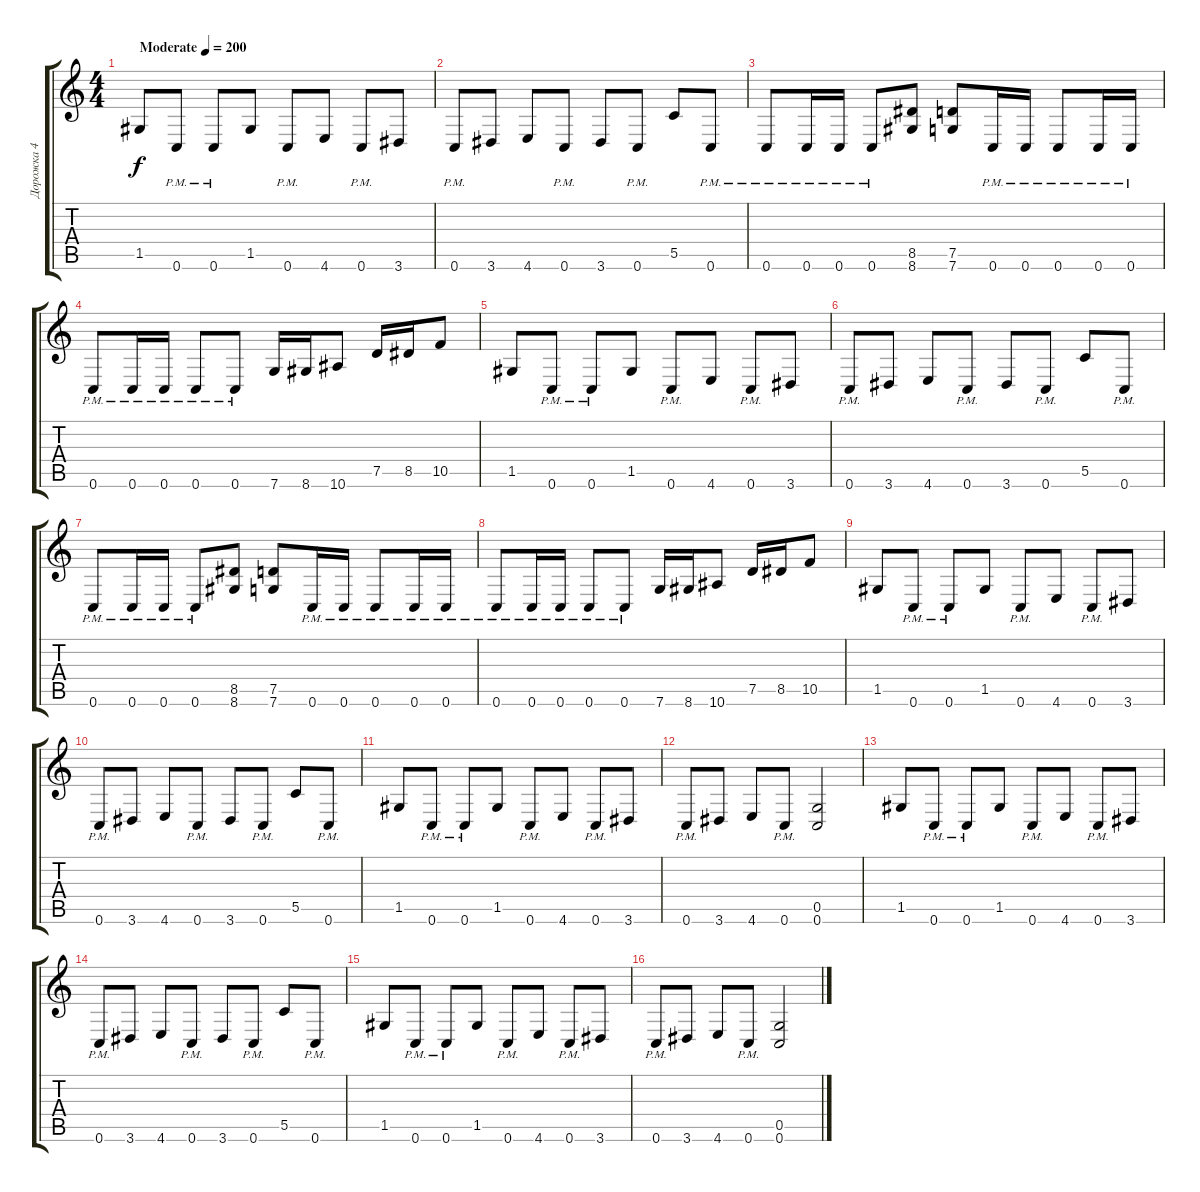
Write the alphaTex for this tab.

\track ("Дорожка 4" "Дорожка 4") {instrument overdrivenguitar}
\staff {score tabs}
\tuning (D4 A3 F3 C3 G2 C2) {hide}
\ts (4 4)
\tempo (200 "Moderate")
\clef g2
\ks c
1.5.8{dy f instrument overdrivenguitar} 0.6{pm}.8 0.6{pm}.8 1.5.8 0.6{pm}.8 4.6.8 0.6{pm}.8 3.6.8 |
0.6{pm}.8 3.6.8 4.6.8 0.6{pm}.8 3.6.8 0.6{pm}.8 5.5.8 0.6{pm}.8 |
0.6{pm}.8 0.6{pm}.16 0.6{pm}.16 0.6{pm}.8 (8.5 8.6).8 (7.5 7.6).8 0.6{pm}.16 0.6{pm}.16 0.6{pm}.8 0.6{pm}.16 0.6{pm}.16 |
0.6{pm}.8 0.6{pm}.16 0.6{pm}.16 0.6{pm}.8 0.6{pm}.8 7.6.16 8.6.16 10.6.8 7.5.16 8.5.16 10.5.8 |
1.5.8 0.6{pm}.8 0.6{pm}.8 1.5.8 0.6{pm}.8 4.6.8 0.6{pm}.8 3.6.8 |
0.6{pm}.8 3.6.8 4.6.8 0.6{pm}.8 3.6.8 0.6{pm}.8 5.5.8 0.6{pm}.8 |
0.6{pm}.8 0.6{pm}.16 0.6{pm}.16 0.6{pm}.8 (8.5 8.6).8 (7.5 7.6).8 0.6{pm}.16 0.6{pm}.16 0.6{pm}.8 0.6{pm}.16 0.6{pm}.16 |
0.6{pm}.8 0.6{pm}.16 0.6{pm}.16 0.6{pm}.8 0.6{pm}.8 7.6.16 8.6.16 10.6.8 7.5.16 8.5.16 10.5.8 |
1.5.8 0.6{pm}.8 0.6{pm}.8 1.5.8 0.6{pm}.8 4.6.8 0.6{pm}.8 3.6.8 |
0.6{pm}.8 3.6.8 4.6.8 0.6{pm}.8 3.6.8 0.6{pm}.8 5.5.8 0.6{pm}.8 |
1.5.8 0.6{pm}.8 0.6{pm}.8 1.5.8 0.6{pm}.8 4.6.8 0.6{pm}.8 3.6.8 |
0.6{pm}.8 3.6.8 4.6.8 0.6{pm}.8 (0.5 0.6).2 |
1.5.8 0.6{pm}.8 0.6{pm}.8 1.5.8 0.6{pm}.8 4.6.8 0.6{pm}.8 3.6.8 |
0.6{pm}.8 3.6.8 4.6.8 0.6{pm}.8 3.6.8 0.6{pm}.8 5.5.8 0.6{pm}.8 |
1.5.8 0.6{pm}.8 0.6{pm}.8 1.5.8 0.6{pm}.8 4.6.8 0.6{pm}.8 3.6.8 |
0.6{pm}.8 3.6.8 4.6.8 0.6{pm}.8 (0.5 0.6).2
